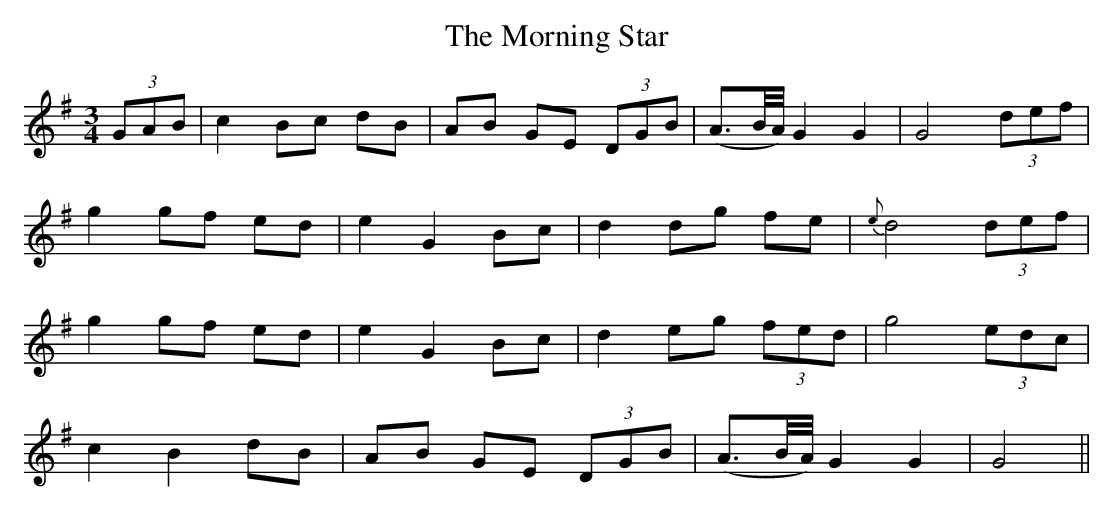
X:1
T: The Morning Star
M: 3/4
L: 1/8
K: G
(3GAB | c2 Bc dB | AB GE (3DGB | (A3/2B/4A/4) G2 G2 | G4 (3def |
g2 gf ed | e2 G2 Bc | d2 dg fe | {e}d4 (3def |
g2 gf ed | e2 G2 Bc | d2 eg (3fed | g4 (3edc |
c2 B2 dB | AB GE (3DGB | (A3/2B/4A/4) G2 G2 | G4 ||
